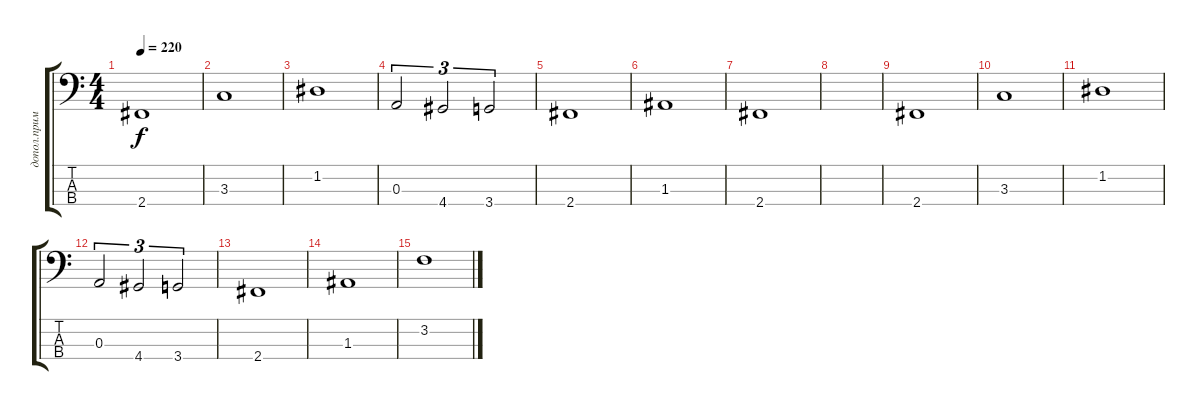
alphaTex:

\track ("допол.примочка" "допол.прим") {instrument electricbasspick}
\staff {score tabs}
\tuning (G2 D2 A1 E1) {hide}
\ts (4 4)
\tempo 220
\clef f4
\ks c
2.4.1{dy f instrument electricbasspick} |
3.3.1 |
1.2.1 |
0.3.2{tu (3 2)} 4.4.2{tu (3 2)} 3.4.2{tu (3 2)} |
2.4.1 |
1.3.1 |
2.4.1 |
|
2.4.1 |
3.3.1 |
1.2.1 |
0.3.2{tu (3 2)} 4.4.2{tu (3 2)} 3.4.2{tu (3 2)} |
2.4.1 |
1.3.1 |
3.2.1
